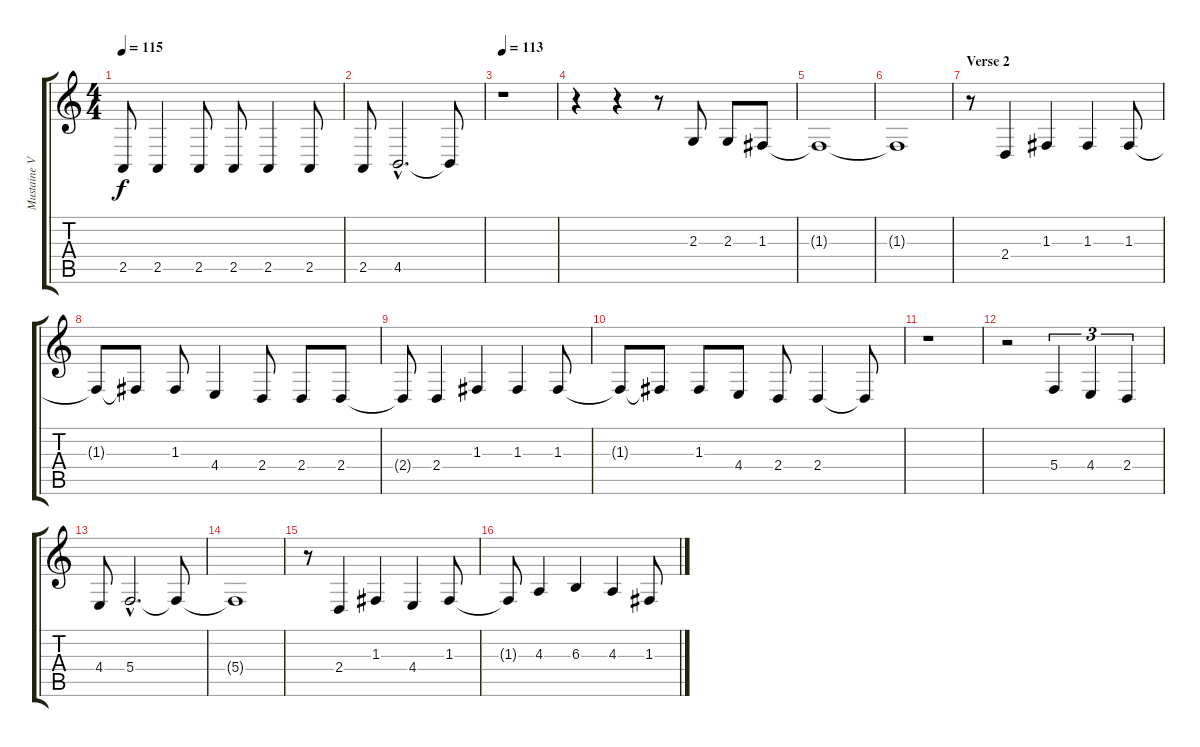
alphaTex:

\track ("Mustaine Voice / Backup Guitar" "Mustaine V") {instrument tenorsax}
\staff {score tabs}
\tuning (D4 A3 F3 C3 G2 D2) {hide}
\ts (4 4)
\tempo 115
\clef g2
\ks c
2.5.8{dy f} 2.5.4 2.5.8 2.5.8 2.5.4 2.5.8 |
2.5.8 4.5{hac}.2{d} 4.5{t}.8 |
\tempo 113
r.1 |
r.4 r.4 r.8 2.3.8 2.3.8 1.3.8 |
1.3{t}.1 |
1.3{t}.1 |
\section ("" "Verse 2")
r.8{instrument tenorsax} 2.4.4 1.3.4 1.3.4 1.3.8 |
1.3{t}.8 1.3{t}.8 1.3.8 4.4.4 2.4.8 2.4.8 2.4.8 |
2.4{t}.8{instrument tenorsax} 2.4.4 1.3.4 1.3.4 1.3.8 |
1.3{t}.8 1.3{t}.8 1.3.8 4.4.8 2.4.8 2.4.4 2.4{t}.8 |
r.1 |
r.2 5.4.4{tu (3 2)} 4.4.4{tu (3 2)} 2.4.4{tu (3 2)} |
4.4.8 5.4{hac}.2{d} 5.4{t}.8 |
5.4{t}.1 |
r.8{instrument tenorsax} 2.4.4 1.3.4 4.4.4 1.3.8 |
1.3{t}.8 4.3.4 6.3.4 4.3.4 1.3.8
